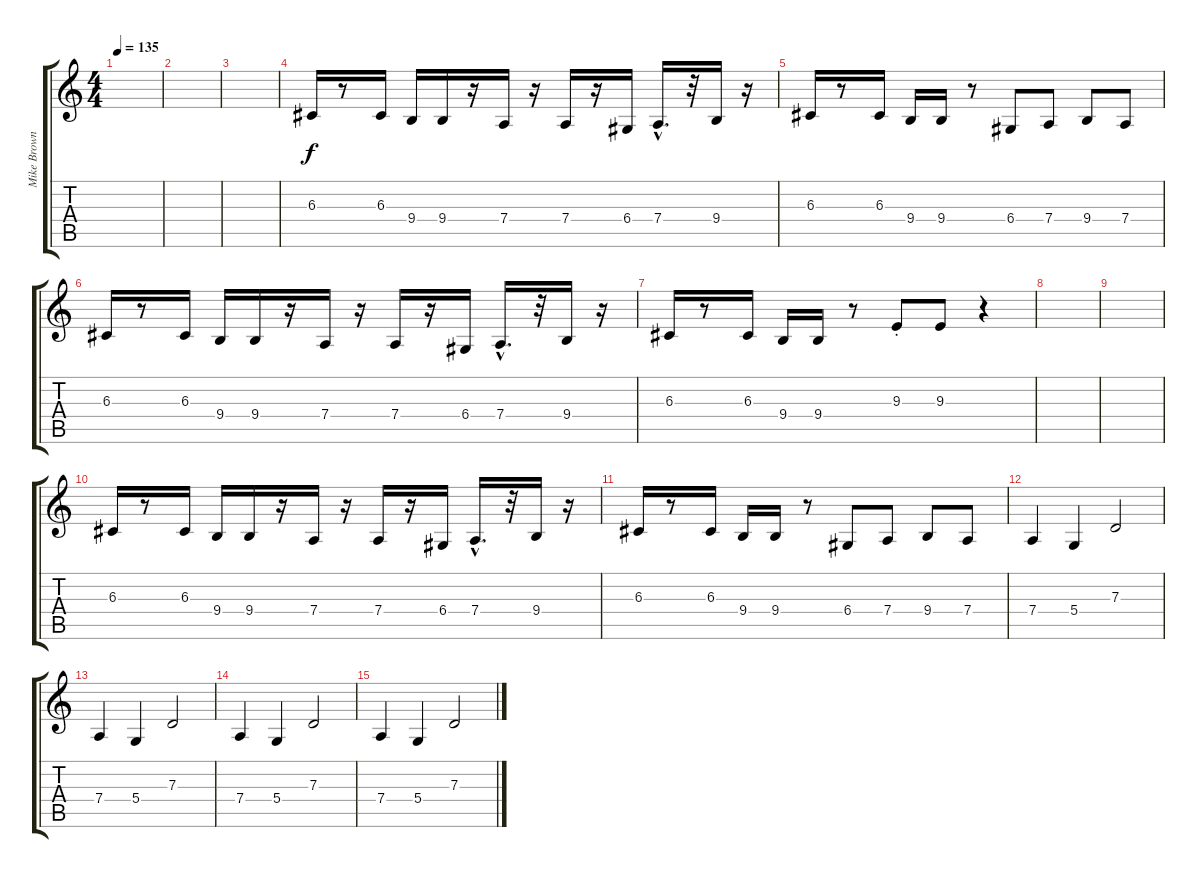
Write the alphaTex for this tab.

\track ("Mike Brown" "Mike Brown") {instrument altosax}
\staff {score tabs}
\tuning (E4 B3 G3 D3 A2 E2) {hide}
\ts (4 4)
\tempo 135
\clef g2
\ks c
|
|
|
6.3.16 r.8 6.3.16 9.4.16 9.4.16 r.16 7.4.16 r.16 7.4.16 r.16 6.4.16 7.4{hac}.16{d} r.32 9.4.16 r.16 |
6.3.16 r.8 6.3.16 9.4.16 9.4.16 r.8 6.4.8 7.4.8 9.4.8 7.4.8 |
6.3.16 r.8 6.3.16 9.4.16 9.4.16 r.16 7.4.16 r.16 7.4.16 r.16 6.4.16 7.4{hac}.16{d} r.32 9.4.16 r.16 |
6.3.16 r.8 6.3.16 9.4.16 9.4.16 r.8 9.3{st}.8 9.3.8 r.4 |
|
|
6.3.16 r.8 6.3.16 9.4.16 9.4.16 r.16 7.4.16 r.16 7.4.16 r.16 6.4.16 7.4{hac}.16{d} r.32 9.4.16 r.16 |
6.3.16 r.8 6.3.16 9.4.16 9.4.16 r.8 6.4.8 7.4.8 9.4.8 7.4.8 |
7.4.4 5.4.4 7.3.2 |
7.4.4 5.4.4 7.3.2 |
7.4.4 5.4.4 7.3.2 |
7.4.4 5.4.4 7.3.2
